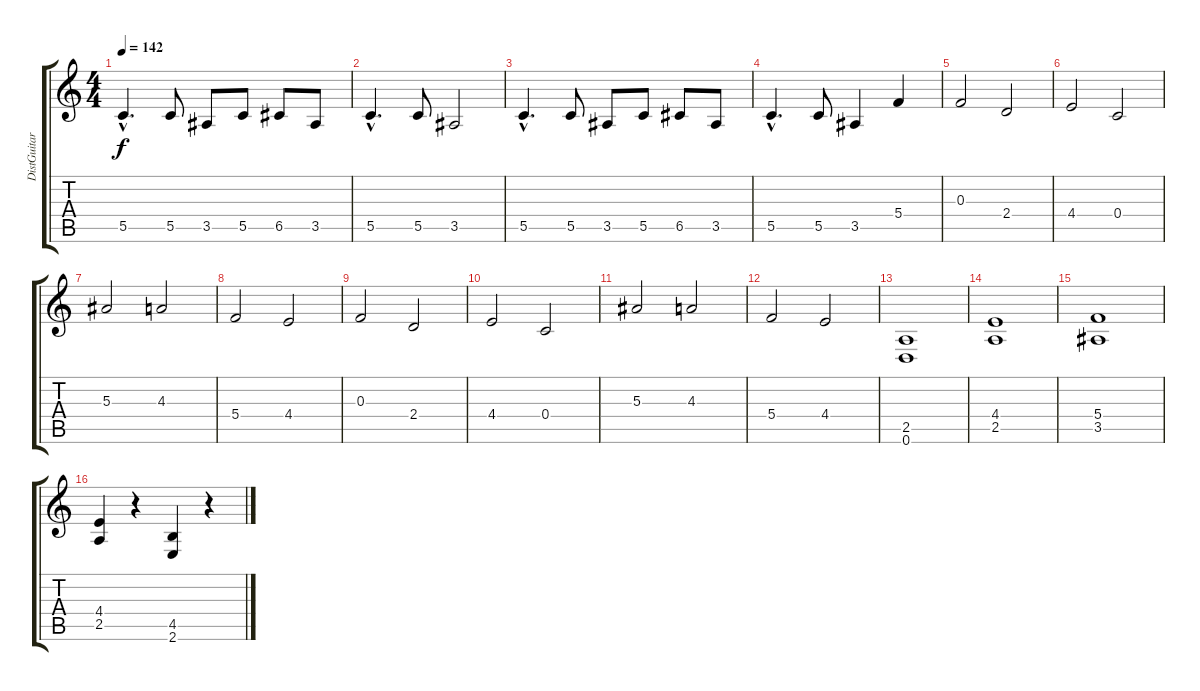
\track ("DistGuitar2" "DistGuitar") {instrument distortionguitar}
\staff {score tabs}
\tuning (D4 A3 F3 C3 G2 D2) {hide}
\ts (4 4)
\tempo 142
\clef g2
\ks c
5.5{hac}.4{d dy f} 5.5.8 3.5.8 5.5.8 6.5.8 3.5.8 |
5.5{hac}.4{d} 5.5.8 3.5.2 |
5.5{hac}.4{d} 5.5.8 3.5.8 5.5.8 6.5.8 3.5.8 |
5.5{hac}.4{d} 5.5.8 3.5.4 5.4.4 |
0.3.2 2.4.2 |
4.4.2 0.4.2 |
5.3.2 4.3.2 |
5.4.2 4.4.2 |
0.3.2 2.4.2 |
4.4.2 0.4.2 |
5.3.2 4.3.2 |
5.4.2 4.4.2 |
(2.5 0.6).1 |
(4.4 2.5).1 |
(5.4 3.5).1 |
(4.4 2.5).4 r.4 (4.5 2.6).4 r.4
